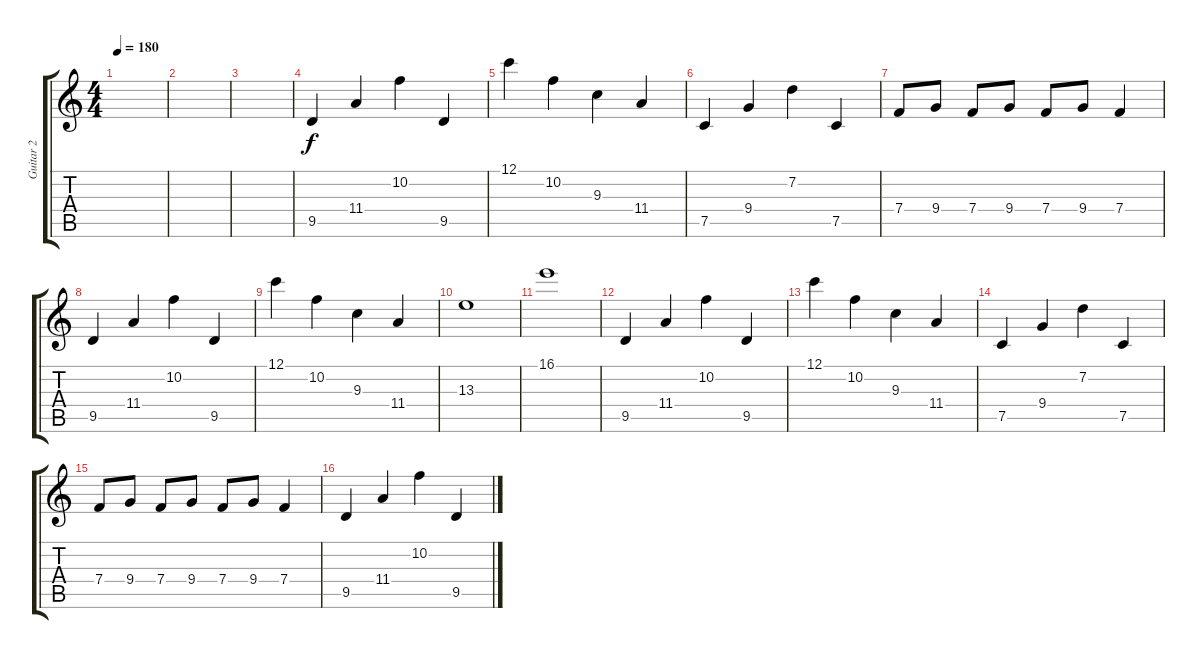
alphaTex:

\track ("Guitar 2" "Guitar 2") {instrument distortionguitar}
\staff {score tabs}
\tuning (C4 G3 Eb3 Bb2 F2 C2) {hide}
\ts (4 4)
\tempo 180
\clef g2
\ks c
|
|
|
9.5.4 11.4.4 10.2.4 9.5.4 |
12.1.4 10.2.4 9.3.4 11.4.4 |
7.5.4 9.4.4 7.2.4 7.5.4 |
7.4.8 9.4.8 7.4.8 9.4.8 7.4.8 9.4.8 7.4.4 |
9.5.4 11.4.4 10.2.4 9.5.4 |
12.1.4 10.2.4 9.3.4 11.4.4 |
13.3.1 |
16.1.1 |
9.5.4 11.4.4 10.2.4 9.5.4 |
12.1.4 10.2.4 9.3.4 11.4.4 |
7.5.4 9.4.4 7.2.4 7.5.4 |
7.4.8 9.4.8 7.4.8 9.4.8 7.4.8 9.4.8 7.4.4 |
9.5.4 11.4.4 10.2.4 9.5.4
